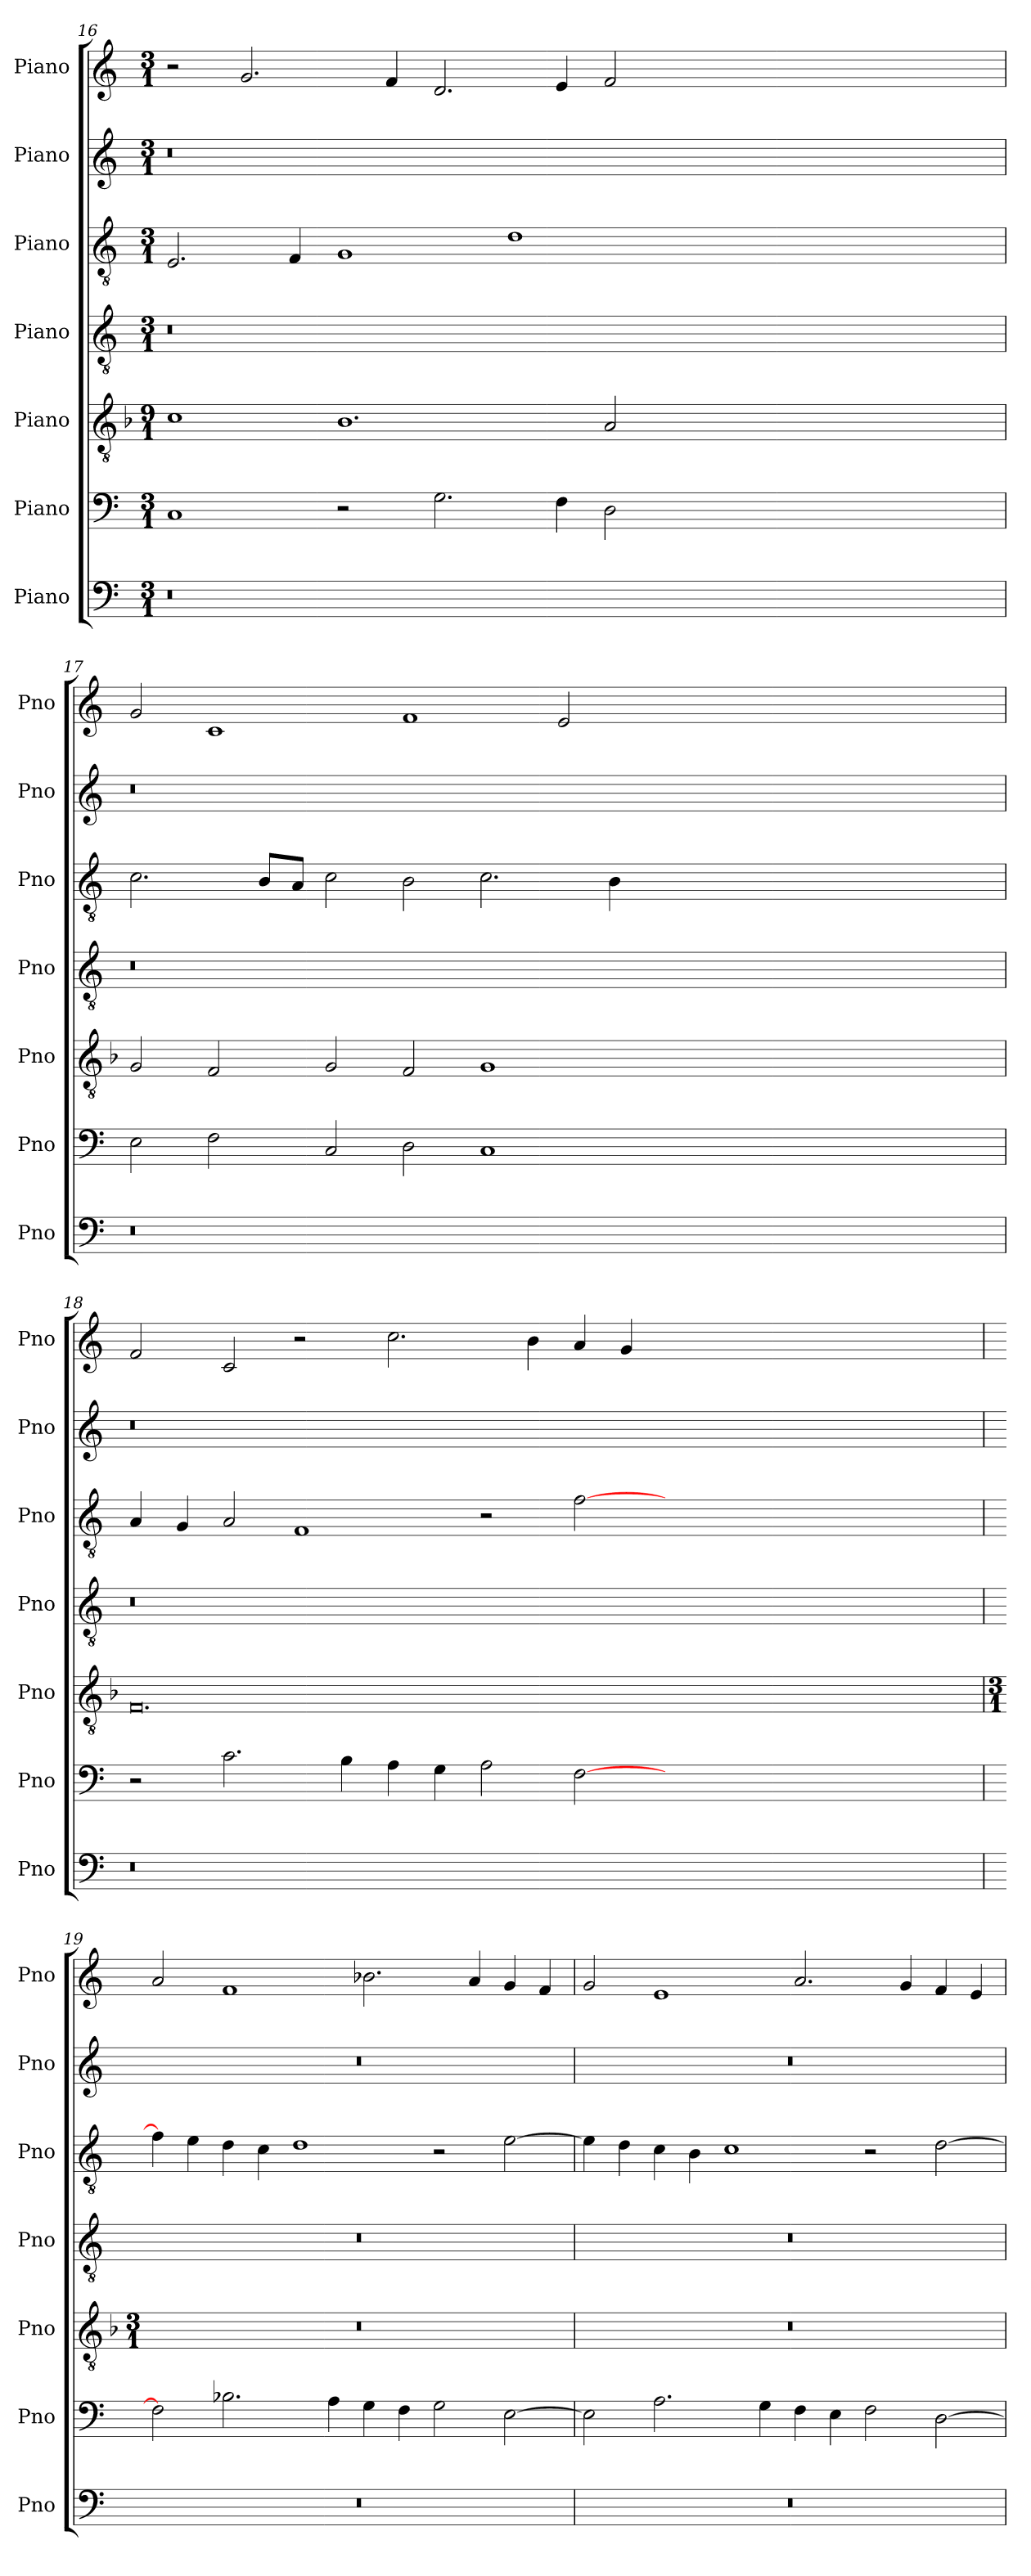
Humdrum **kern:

**kern	**kern	**kern	**kern	**kern	**kern	**kern
*part7	*part6	*part5	*part4	*part3	*part2	*part1
*staff7	*staff6	*staff5	*staff4	*staff3	*staff2	*staff1
*I"Piano	*I"Piano	*I"Piano	*I"Piano	*I"Piano	*I"Piano	*I"Piano
*I'Pno	*I'Pno	*I'Pno	*I'Pno	*I'Pno	*I'Pno	*I'Pno
!!LO:LB:g=z
*clefF4	*clefF4	*clefGv2	*clefGv2	*clefGv2	*clefG2	*clefG2
*k[]	*k[]	*k[b-]	*k[]	*k[]	*k[]	*k[]
*M3/1	*M3/1	*M9/1	*M3/1	*M3/1	*M3/1	*M3/1
=16	=16	=16	=16	=16	=16	=16
0.r	1C	1c	0.r	2.E/	0.r	2r
.	.	.	.	.	.	2.g/
.	.	.	.	4F/	.	.
.	2r	1.B-	.	1G	.	.
.	.	.	.	.	.	4f/
.	2.G\	.	.	.	.	2.d/
.	.	.	.	1d	.	.
.	4F\	.	.	.	.	4e/
.	2D\	2A/	.	.	.	2f/
00.ryy	00.ryy	00.ryy	00.ryy	00.ryy	00.ryy	00.ryy
!!LO:PB:g=z
=17	=17	=17	=17	=17	=17	=17
0.r	2E\	2G/	0.r	2.c\	0.r	2g/
.	2F\	2F/	.	.	.	1c
.	.	.	.	8B/L	.	.
.	.	.	.	8A/J	.	.
.	2C/	2G/	.	2c\	.	.
.	2D\	2F/	.	2B\	.	1f
.	1C	1G	.	2.c\	.	.
.	.	.	.	.	.	2e/
.	.	.	.	4B\	.	.
00.ryy	00.ryy	00.ryy	00.ryy	00.ryy	00.ryy	00.ryy
!!LO:LB:g=z
=18	=18	=18	=18	=18	=18	=18
0.r	2r	0.F	0.r	4A/	0.r	2f/
.	.	.	.	4G/	.	.
.	2.c\	.	.	2A/	.	2c/
.	.	.	.	1F	.	2r
.	4B\	.	.	.	.	.
.	4A\	.	.	.	.	2.cc\
.	4G\	.	.	.	.	.
.	2A\	.	.	2r	.	.
.	.	.	.	.	.	4b\
.	[2F\	.	.	[2f\	.	4a/
.	.	.	.	.	.	4g/
00.ryy	00.ryy	00.ryy	00.ryy	00.ryy	00.ryy	00.ryy
!!LO:PB:g=z
=19	=19	=19	=19	=19	=19	=19
*	*	*M3/1	*	*	*	*
0.r	2F\]	0.r	0.r	4f\]	0.r	2a/
.	.	.	.	4e\	.	.
.	2.B-X\	.	.	4d\	.	1f
.	.	.	.	4c\	.	.
.	.	.	.	1d	.	.
.	4A\	.	.	.	.	.
.	4G\	.	.	.	.	2.b-X\
.	4F\	.	.	.	.	.
.	2G\	.	.	2r	.	.
.	.	.	.	.	.	4a/
.	[2E\	.	.	[2e\	.	4g/
.	.	.	.	.	.	4f/
=20	=20	=20	=20	=20	=20	=20
0.r	2E\]	0.r	0.r	4e\]	0.r	2g/
.	.	.	.	4d\	.	.
.	2.A\	.	.	4c\	.	1e
.	.	.	.	4B\	.	.
.	.	.	.	1c	.	.
.	4G\	.	.	.	.	.
.	4F\	.	.	.	.	2.a/
.	4E\	.	.	.	.	.
.	2F\	.	.	2r	.	.
.	.	.	.	.	.	4g/
.	[2D\	.	.	[2d\	.	4f/
.	.	.	.	.	.	4e/
=	=	=	=	=	=	=
*-	*-	*-	*-	*-	*-	*-
